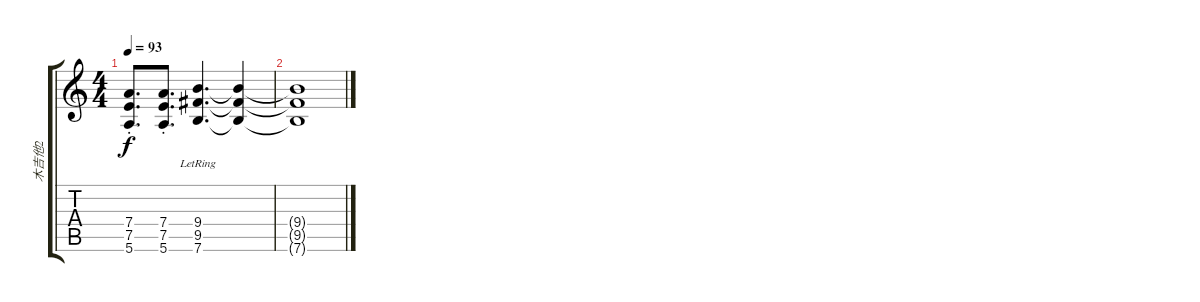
\track ("木吉他2" "木吉他2") {instrument acousticguitarnylon}
\staff {score tabs}
\tuning (E4 B3 G3 D3 A2 E2) {hide}
\ts (4 4)
\tempo 93
\clef g2
\ks c
(7.4{st} 7.5{st} 5.6{st}).8{d dy f} (7.4{st} 7.5{st} 5.6{st}).8{d} (9.4{lr} 9.5 7.6).4{d} (9.4{t} 9.5{t} 7.6{t}).4 |
(9.4{t} 9.5{t} 7.6{t}).1
